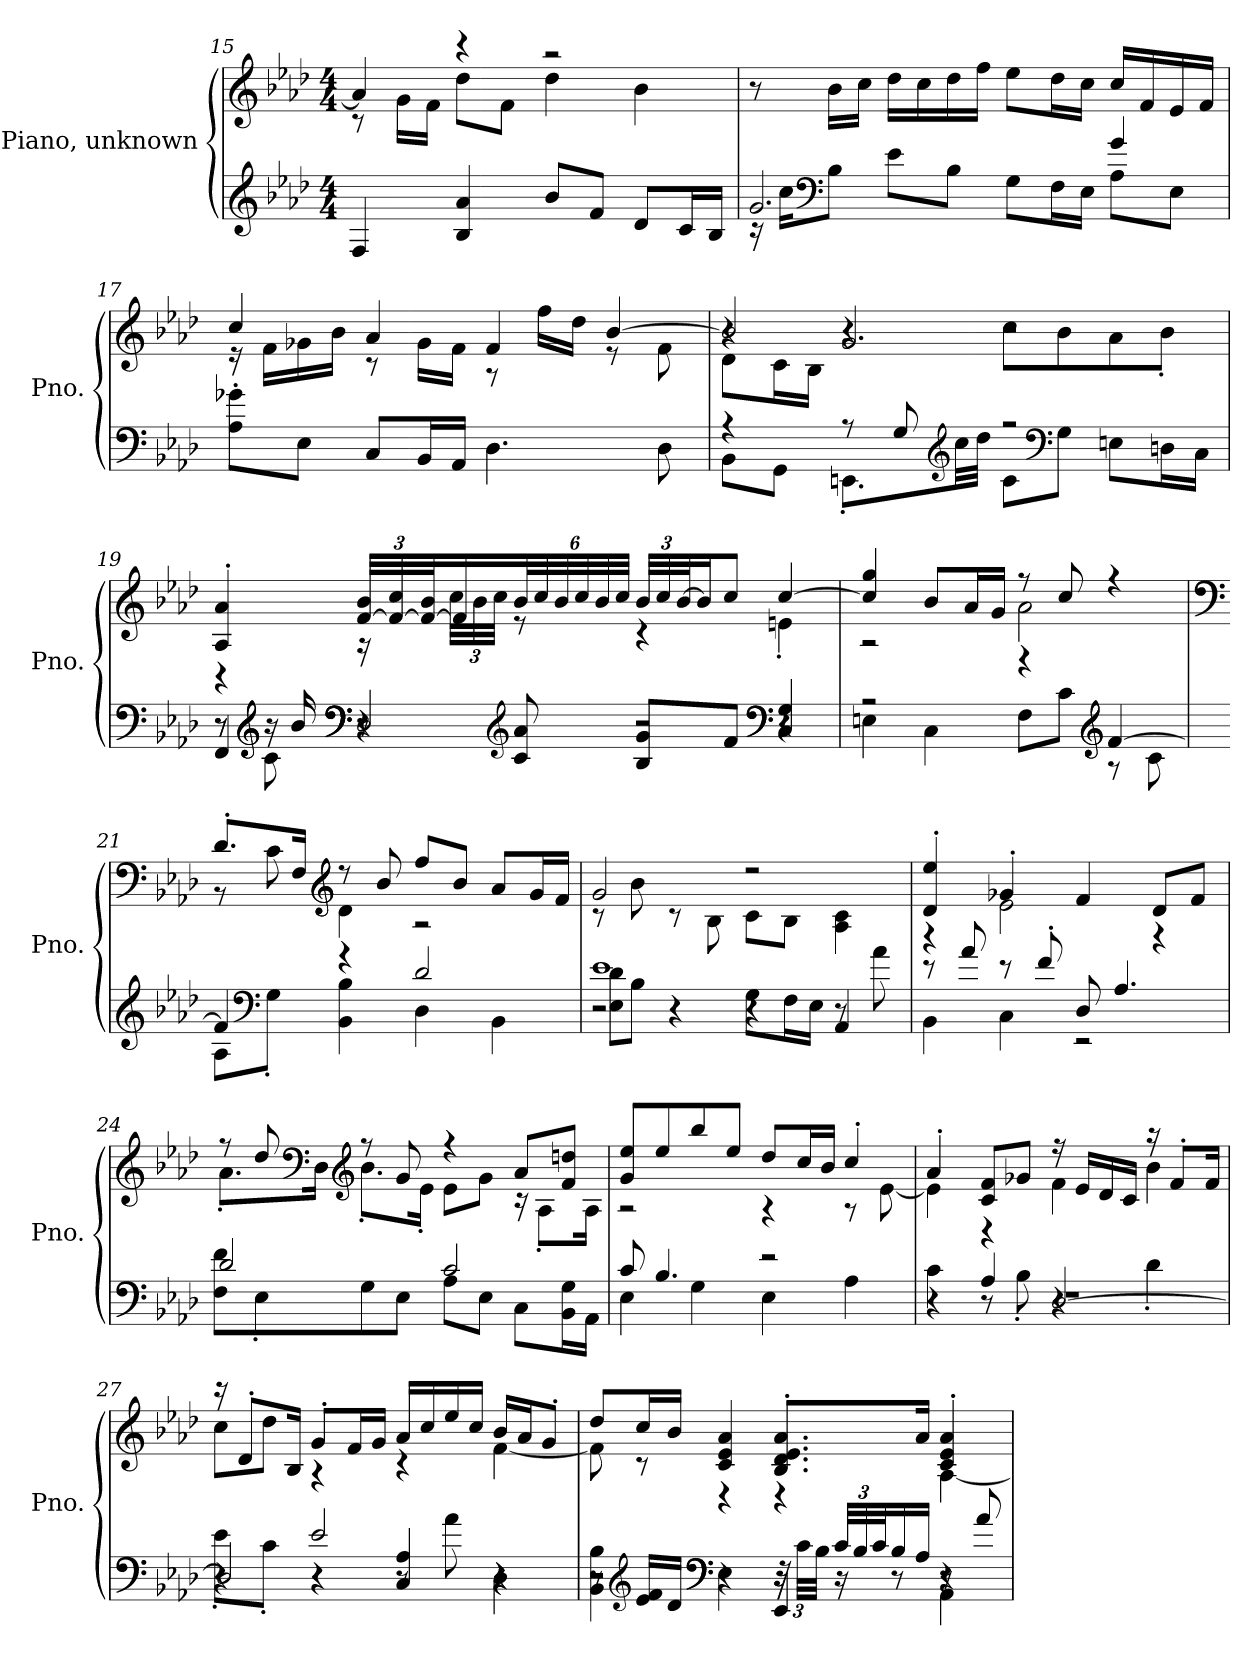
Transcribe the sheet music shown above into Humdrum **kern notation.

**kern	**kern
*part1	*part1
*staff2	*staff1
*I"Piano, unknown	*
*I'Pno.	*
*clefG2	*clefG2
*k[b-e-a-d-]	*k[b-e-a-d-]
*M4/4	*M4/4
=15	=15
*	*^
4F/	4a-/]	8r
.	.	16g\LL
.	.	16f\JJ
4B-/ 4a-/	4r	8dd-\L
.	.	8f\J
8b-/L	2r	4dd-\
8f/J	.	.
8d-/L	.	4b-\
16c/L	.	.
16B-/JJ	.	.
*	*v	*v
!!LO:LB:g=z
=16	=16
*^	*
2.g/	16r	8r
.	16cc\KL	.
*clefF4	*	*
.	8B-\J	16b-\LL
.	.	16cc\JJ
.	8e-\L	16dd-\LL
.	.	16cc\
.	8B-\J	16dd-\
.	.	16ff\JJ
.	8G\L	8ee-\L
.	16F\L	16dd-\L
.	16E-\JJ	16cc\JJ
4g/	8A-\L	16cc/LL
.	.	16f/
.	8E-\J	16e-/
.	.	16f/JJ
*v	*v	*
=17	=17
*	*^
8A-\' 8g-X\'L	4cc/	16r
.	.	16f\LL
8E-\J	.	16g-X\
.	.	16b-\JJ
8C/L	4a-/	8r
16BB-/L	.	16g-\LL
16AA-/JJ	.	16f\JJ
4.D-\	4f/	8r
.	.	16ff\LL
.	.	16dd-\JJ
.	[4b-/	8r
8D-\	.	8f\
!!LO:PB:g=z
=18	=18	=18
*^	*	*^
4r	8BB-\L	2b-/]	8d-\L	4r
.	8GG\J	.	16c\L	.
.	.	.	16B-\JJ	.
8r	8.EEn'\L	.	4r	2.g/
8G/	.	.	.	.
*clefG2	*	*	*	*
.	32cc\LL	.	.	.
.	32dd-\JJJ	.	.	.
2r	8c\L	2r	8cc\L	.
*clefF4	*	*	*	*
.	8G\J	.	8b-\	.
.	8En\L	.	8a-\	.
.	16Dn\L	.	8b-'\J	.
.	16C\JJ	.	.	.
*	*	*	*v	*v
!!LO:LB:g=z
=19	=19	=19	=19
*	*^	*	*
8r	8r	4FF/	4A-/' 4a-/'	4r
*clefG2	*	*	*	*
16r	8c\	.	.	.
16b-/	.	.	.	.
*clefF4	*	*	*	*
*	*	*	*Xbrackettup	*
8r	4r	2D-/	[48f/ 48b-/LLL	16r
.	.	.	48f/_ 48cc/	.
.	.	.	48f/_ 48b-/J	.
.	.	.	16f/]	48cc\LLL
.	.	.	.	48b-\
.	.	.	.	48cc\JJJ
*clefG2	*	*	*	*
8c/ 8a-/	.	.	48b-/L	8r
.	.	.	48cc/	.
.	.	.	48b-/	.
.	.	.	48cc/	.
.	.	.	48b-/	.
.	.	.	48cc/JJJ	.
8B-/ 8g/L	2r	.	48b-/LLL	4r
.	.	.	48cc/	.
.	.	.	[48b-/J	.
.	.	.	16b-/J]	.
8f/J	.	.	8cc/J	.
*clefF4	*	*	*	*
4C/ 4G/	.	4r	[4cc/	4en'\
*	*v	*v	*	*
=20	=20	=20	=20
2r	4En\	4cc/] 4gg/	2r
.	4C\	8b-/L	.
.	.	16a-/L	.
.	.	16g/JJ	.
4r	8F\L	8r	2a-\
.	8c\J	8cc/	.
*clefG2	*	*	*
[4f/	8r	4r	.
.	8c\	.	.
!!LO:LB:g=z	!!
=21	=21	=21	=21
*	*	*clefF4	*
4f/]	8A-\L	8.d-'/L	8r
*clefF4	*	*	*
.	8G'\J	.	8c\
.	.	16F/Jk	.
*	*	*clefG2	*
4r	4BB-\ 4B-\	8r	4d-\
.	.	8b-/	.
2d-/	4D-\	8ff/L	2r
.	.	8b-/J	.
.	4BB-\	8a-/L	.
.	.	16g/L	.
.	.	16f/JJ	.
=22	=22	=22	=22
*	*^	*	*
1e-	8E-\ 8d-\L	2r	2g/	8r
.	8B-\J	.	.	8b-\
.	4r	.	.	8r
.	.	.	.	8B-\
.	8G\L	4r	2r	8c\L
.	16F\L	.	.	8B-\J
.	16E-\JJ	.	.	.
.	8r	4AA-/	.	4A-\ 4c\
.	8a-\	.	.	.
*	*v	*v	*	*
=23	=23	=23	=23
8r	4BB-\	4d-/' 4ee-/'	4r
8a-/	.	.	.
8r	4C\	4g-X'/	2e-\
8f'/	.	.	.
8D-/	2r	4f/	.
4.A-/	.	.	.
.	.	8d-/L	4r
.	.	8f/J	.
!!LO:LB:g=z	!!
=24	=24	=24	=24
2d-/	8F\ 8f\L	8r	8.a-'\L
.	8E-'\	8dd-/	.
*	*	*clefF4	*
.	.	.	16D-\Jk
*	*	*clefG2	*
.	8G\	8r	8.b-'\L
.	8E-\J	8g/	.
.	.	.	16e-'\Jk
2c/	8A-\L	4r	8e-\L
.	8E-\J	.	8g\J
.	8C\L	8a-/L	16r
.	.	.	8A-'\L
.	16BB-\ 16G\L	8f/ 8ddn/J	.
.	16AA-\JJ	.	16A-\Jk
=25	=25	=25	=25
8c/	4E-\	8g/ 8ee-/L	2r
4.B-/	.	8ee-/	.
.	4G\	8bb-/	.
.	.	8ee-/J	.
2r	4E-\	8dd-/L	4r
.	.	16cc/L	.
.	.	16b-/JJ	.
.	4A-\	4cc'/	8r
.	.	.	[8e-\
=26	=26	=26	=26
*	*^	*	*
1r	4c\	4r	4a-'/	4e-\]
.	8r	4A-/	8c/ 8f/L	4r
.	8B-'\	.	8g-X/J	.
.	4r	[2D-/	16r	4f\
.	.	.	16e-/LL	.
.	.	.	16d-/	.
.	.	.	16c/JJ	.
.	4d-'\	.	16r	4b-\
.	.	.	8f'/L	.
.	.	.	16f/Jk	.
!!LO:LB:g=z	!!
=27	=27	=27	=27	=27
4r	8e-'\L	2D-/]	16r	8cc\L
.	.	.	8d-'/L	.
.	8c'\J	.	.	8dd-\J
.	.	.	16B-/Jk	.
2e-/	4r	.	8g'/L	4r
.	.	.	16f/L	.
.	.	.	16g/JJ	.
.	8r	4C/ 4A-/	16a-/LL	4r
.	.	.	16cc/	.
.	8a-\	.	16ee-/	.
.	.	.	16cc/JJ	.
4r	4D-\	4r	16b-/LL	[4f\
.	.	.	16a-/J	.
.	.	.	8g'/J	.
=28	=28	=28	=28	=28
8r	4BB-\ 4B-\	2r	8dd-/L	8f\]
*clefG2	*	*	*	*
16e-/ 16f/LL	.	.	16cc/L	8r
16d-/JJ	.	.	16b-/JJ	.
*clefF4	*	*	*	*
4r	4E-\	.	4c/ 4e-/ 4a-/	4r
16r	48r	4EE-/	8.B-/' 8.d-/' 8.e-/' 8.a-/'L	4r
.	48c\LLL	.	.	.
.	48B-\JJJ	.	.	.
*Xbrackettup	*	*	*	*
48c/LLL	16r	.	.	.
48B-/	.	.	.	.
48c/J	.	.	.	.
16B-/	8r	.	.	.
16A-/JJ	.	.	16a-/Jk	.
8r	4AA-\	4r	4c/' 4e-/' 4a-/'	[4A-\
8a-/	.	.	.	.
*v	*v	*v	*	*
*	*v	*v
=	=
*-	*-
